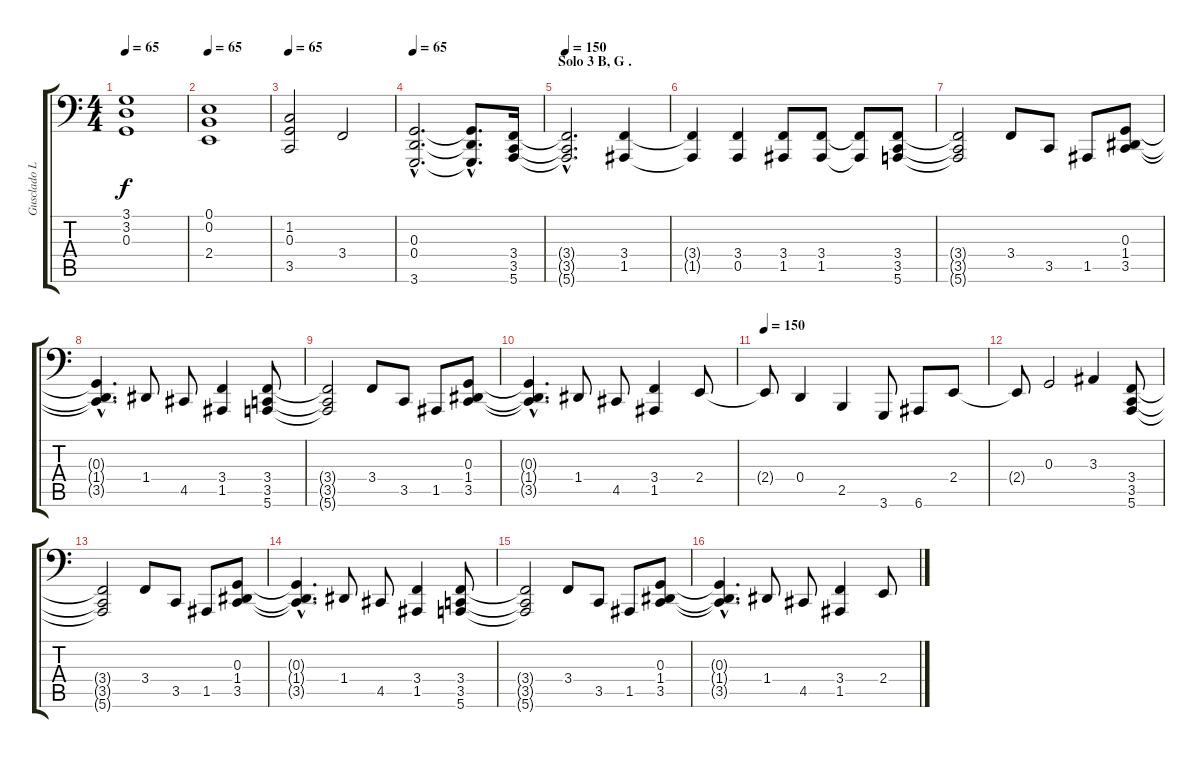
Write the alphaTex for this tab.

\track ("Gusclado Left" "Gusclado L") {instrument lead3calliope}
\staff {score tabs}
\tuning (E3 B2 G2 D2 A1 E1) {hide}
\ts (4 4)
\tempo 65
\clef f4
\ks c
(3.1 3.2 0.3).1{dy f} |
\tempo 65
(0.1 0.2 2.4).1 |
\tempo 65
(1.2 0.3 3.5).2 3.4.2 |
\tempo 65
(0.3{hac} 0.4{hac} 3.6{hac}).2{d} (0.3{hac t} 0.4{hac t} 3.6{hac t}).8{d} (3.4 3.5 5.6).16{instrument lead1square} |
\section ("" "Solo 3 B, G .")
\tempo 150
(3.4{hac t} 3.5{hac t} 5.6{hac t}).2{d} (3.4 1.5).4 |
(3.4{t} 1.5{t}).4 (3.4 0.5).4 (3.4 1.5).8 (3.4 1.5).8 (3.4{t} 1.5{t}).8 (3.4 3.5 5.6).8 |
(3.4{t} 3.5{t} 5.6{t}).2 3.4.8 3.5.8 1.5.8 (0.3 1.4 3.5).8 |
(0.3{hac t} 1.4{hac t} 3.5{hac t}).4{d} 1.4.8 4.5.8 (3.4 1.5).4 (3.4 3.5 5.6).8 |
(3.4{t} 3.5{t} 5.6{t}).2 3.4.8 3.5.8 1.5.8 (0.3 1.4 3.5).8 |
(0.3{hac t} 1.4{hac t} 3.5{hac t}).4{d} 1.4.8 4.5.8 (3.4 1.5).4 2.4.8 |
\tempo 150
2.4{t}.8 0.4.4 2.5.4 3.6.8 6.6.8 2.4.8 |
2.4{t}.8 0.3.2 3.3.4 (3.4 3.5 5.6).8 |
(3.4{t} 3.5{t} 5.6{t}).2 3.4.8 3.5.8 1.5.8 (0.3 1.4 3.5).8 |
(0.3{hac t} 1.4{hac t} 3.5{hac t}).4{d} 1.4.8 4.5.8 (3.4 1.5).4 (3.4 3.5 5.6).8 |
(3.4{t} 3.5{t} 5.6{t}).2 3.4.8 3.5.8 1.5.8 (0.3 1.4 3.5).8 |
(0.3{hac t} 1.4{hac t} 3.5{hac t}).4{d} 1.4.8 4.5.8 (3.4 1.5).4 2.4.8
